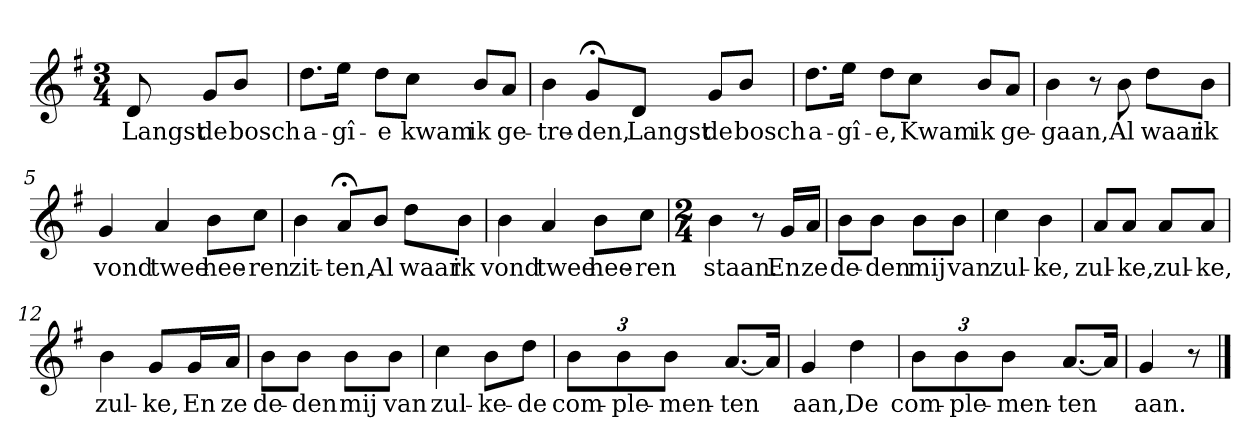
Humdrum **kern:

**kern	**text
*part1	*part1
*staff1	*staff1
*clefG2	*
*k[f#]	*
*G:	*
*M3/4	*
*MM120	*
=	=
8d	Langst
8g/L	de
8b/J	bosch
=1	=1
8.dd\L	a-
16ee\Jk	-gî-
8dd\L	-e
8cc\J	kwam
8b/L	ik
8a/J	ge-
=2	=2
4b	-tre-
8g;</L	-den,
8d/J	Langst
8g/L	de
8b/J	bosch
=3	=3
8.dd\L	a-
16ee\Jk	-gî-
8dd\L	-e,
8cc\J	Kwam
8b/L	ik
8a/J	ge-
=4	=4
4b	-gaan,
8r	.
8b	Al
8dd\L	waar
8b\J	ik
=5	=5
4g	vond
4a	twee
8b\L	hee-
8cc\J	-ren
=6	=6
4b	zit-
8a;</L	-ten,
8b/J	Al
8dd\L	waar
8b\J	ik
=7	=7
4b	vond
4a	twee
8b\L	hee-
8cc\J	-ren
=8	=8
*M2/4	*
4b	staan.
8r	.
16g/LL	En
16a/JJ	ze
=9	=9
8b\L	de-
8b\J	-den
8b\L	mij
8b\J	van
=10	=10
4cc	zul-
4b	-ke,
=11	=11
8a/L	zul-
8a/J	-ke,
8a/L	zul-
8a/J	-ke,
=12	=12
4b	zul-
8g/L	-ke,
16g/L	En
16a/JJ	ze
=13	=13
8b\L	de-
8b\J	-den
8b\L	mij
8b\J	van
=14	=14
4cc	zul-
8b\L	-ke-
8dd\J	-de
=15	=15
12b\L	com-
12b\	-ple-
12b\J	-men-
[8.a/L	-ten
16a/Jk]	.
=16	=16
4g	aan,
4dd	De
=17	=17
12b\L	com-
12b\	-ple-
12b\J	-men-
[8.a/L	-ten
16a/Jk]	.
=18	=18
4g	aan.
8r	.
==	==
*-	*-
